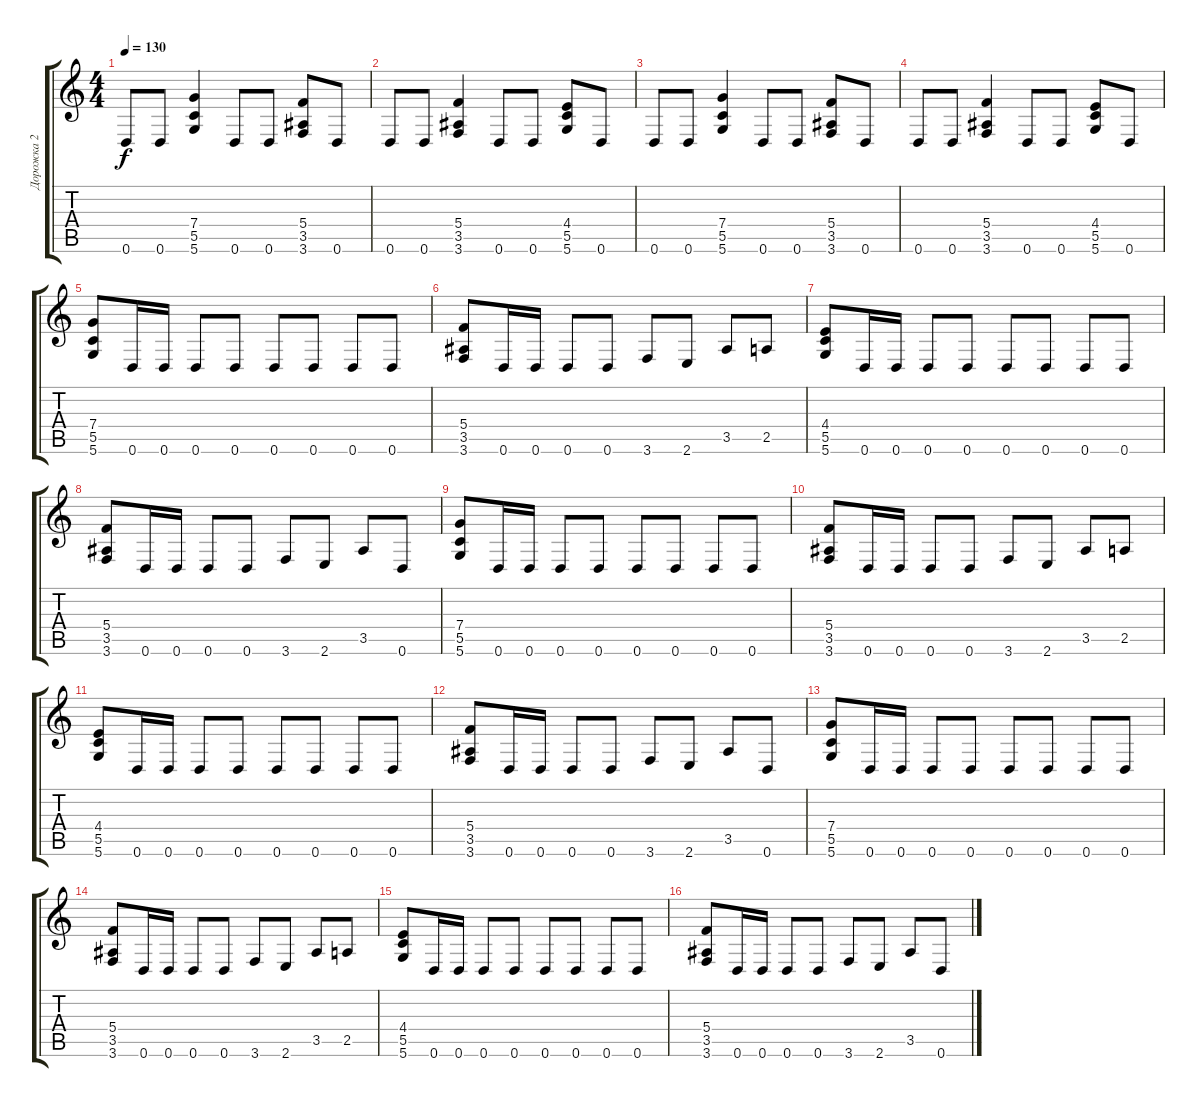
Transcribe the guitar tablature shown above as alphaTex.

\track ("Дорожка 2" "Дорожка 2") {instrument distortionguitar}
\staff {score tabs}
\tuning (D4 A3 F3 C3 G2 D2) {hide}
\ts (4 4)
\tempo 130
\clef g2
\ks c
0.6.8{dy f} 0.6.8 (7.4 5.5 5.6).4 0.6.8 0.6.8 (5.4 3.5 3.6).8 0.6.8 |
0.6.8 0.6.8 (5.4 3.5 3.6).4 0.6.8 0.6.8 (4.4 5.5 5.6).8 0.6.8 |
0.6.8 0.6.8 (7.4 5.5 5.6).4 0.6.8 0.6.8 (5.4 3.5 3.6).8 0.6.8 |
0.6.8 0.6.8 (5.4 3.5 3.6).4 0.6.8 0.6.8 (4.4 5.5 5.6).8 0.6.8 |
(7.4 5.5 5.6).8 0.6.16 0.6.16 0.6.8 0.6.8 0.6.8 0.6.8 0.6.8 0.6.8 |
(5.4 3.5 3.6).8 0.6.16 0.6.16 0.6.8 0.6.8 3.6.8 2.6.8 3.5.8 2.5.8 |
(4.4 5.5 5.6).8 0.6.16 0.6.16 0.6.8 0.6.8 0.6.8 0.6.8 0.6.8 0.6.8 |
(5.4 3.5 3.6).8 0.6.16 0.6.16 0.6.8 0.6.8 3.6.8 2.6.8 3.5.8 0.6.8 |
(7.4 5.5 5.6).8 0.6.16 0.6.16 0.6.8 0.6.8 0.6.8 0.6.8 0.6.8 0.6.8 |
(5.4 3.5 3.6).8 0.6.16 0.6.16 0.6.8 0.6.8 3.6.8 2.6.8 3.5.8 2.5.8 |
(4.4 5.5 5.6).8 0.6.16 0.6.16 0.6.8 0.6.8 0.6.8 0.6.8 0.6.8 0.6.8 |
(5.4 3.5 3.6).8 0.6.16 0.6.16 0.6.8 0.6.8 3.6.8 2.6.8 3.5.8 0.6.8 |
(7.4 5.5 5.6).8 0.6.16 0.6.16 0.6.8 0.6.8 0.6.8 0.6.8 0.6.8 0.6.8 |
(5.4 3.5 3.6).8 0.6.16 0.6.16 0.6.8 0.6.8 3.6.8 2.6.8 3.5.8 2.5.8 |
(4.4 5.5 5.6).8 0.6.16 0.6.16 0.6.8 0.6.8 0.6.8 0.6.8 0.6.8 0.6.8 |
(5.4 3.5 3.6).8 0.6.16 0.6.16 0.6.8 0.6.8 3.6.8 2.6.8 3.5.8 0.6.8
